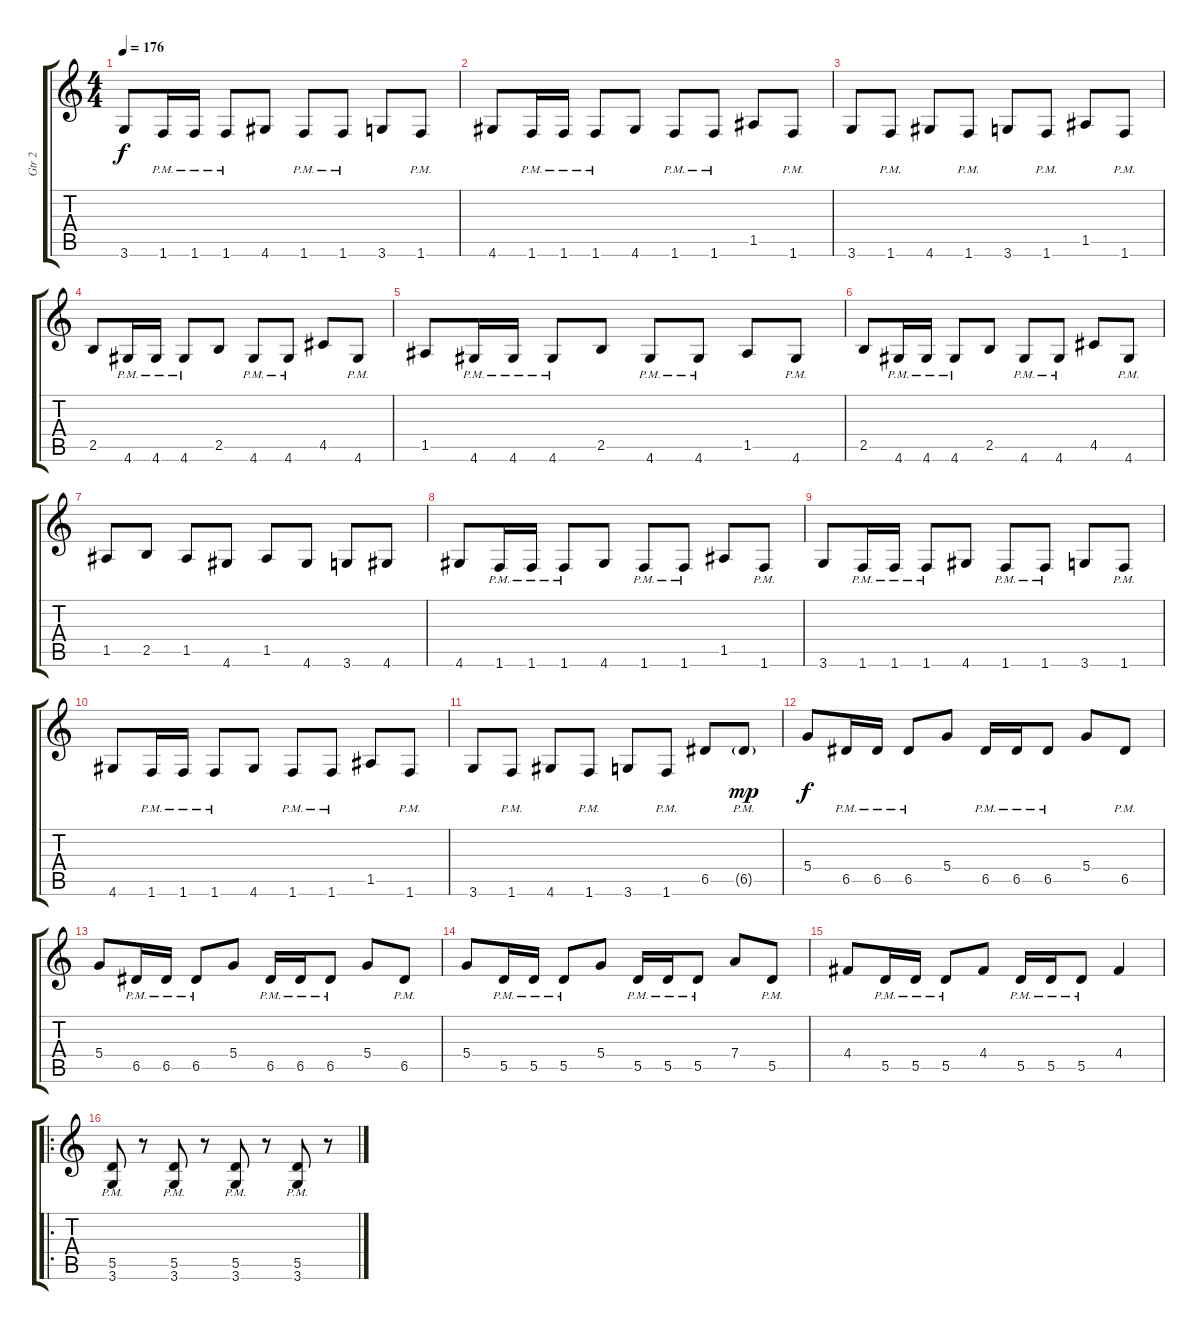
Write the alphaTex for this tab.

\track ("Gtr 2" "Gtr 2") {instrument distortionguitar}
\staff {score tabs}
\tuning (E4 B3 G3 D3 A2 E2) {hide}
\ts (4 4)
\tempo 176
\clef g2
\ks c
3.6.8{dy f} 1.6{pm}.16 1.6{pm}.16 1.6{pm}.8 4.6.8 1.6{pm}.8 1.6{pm}.8 3.6.8 1.6{pm}.8 |
4.6.8 1.6{pm}.16 1.6{pm}.16 1.6{pm}.8 4.6.8 1.6{pm}.8 1.6{pm}.8 1.5.8 1.6{pm}.8 |
3.6.8 1.6{pm}.8 4.6.8 1.6{pm}.8 3.6.8 1.6{pm}.8 1.5.8 1.6{pm}.8 |
2.5.8 4.6{pm}.16 4.6{pm}.16 4.6{pm}.8 2.5.8 4.6{pm}.8 4.6{pm}.8 4.5.8 4.6{pm}.8 |
1.5.8 4.6{pm}.16 4.6{pm}.16 4.6{pm}.8 2.5.8 4.6{pm}.8 4.6{pm}.8 1.5.8 4.6{pm}.8 |
2.5.8 4.6{pm}.16 4.6{pm}.16 4.6{pm}.8 2.5.8 4.6{pm}.8 4.6{pm}.8 4.5.8 4.6{pm}.8 |
1.5.8 2.5.8 1.5.8 4.6.8 1.5.8 4.6.8 3.6.8 4.6.8 |
4.6.8 1.6{pm}.16 1.6{pm}.16 1.6{pm}.8 4.6.8 1.6{pm}.8 1.6{pm}.8 1.5.8 1.6{pm}.8 |
3.6.8 1.6{pm}.16 1.6{pm}.16 1.6{pm}.8 4.6.8 1.6{pm}.8 1.6{pm}.8 3.6.8 1.6{pm}.8 |
4.6.8 1.6{pm}.16 1.6{pm}.16 1.6{pm}.8 4.6.8 1.6{pm}.8 1.6{pm}.8 1.5.8 1.6{pm}.8 |
3.6.8 1.6{pm}.8 4.6.8 1.6{pm}.8 3.6.8 1.6{pm}.8 6.5.8 6.5{g pm}.8{dy mp} |
5.4.8{dy f} 6.5{pm}.16 6.5{pm}.16 6.5{pm}.8 5.4.8 6.5{pm}.16 6.5{pm}.16 6.5{pm}.8 5.4.8 6.5{pm}.8 |
5.4.8 6.5{pm}.16 6.5{pm}.16 6.5{pm}.8 5.4.8 6.5{pm}.16 6.5{pm}.16 6.5{pm}.8 5.4.8 6.5{pm}.8 |
5.4.8 5.5{pm}.16 5.5{pm}.16 5.5{pm}.8 5.4.8 5.5{pm}.16 5.5{pm}.16 5.5{pm}.8 7.4.8 5.5{pm}.8 |
4.4.8 5.5{pm}.16 5.5{pm}.16 5.5{pm}.8 4.4.8 5.5{pm}.16 5.5{pm}.16 5.5{pm}.8 4.4.4 |
\ro
(5.5{pm} 3.6{pm}).8 r.8 (5.5{pm} 3.6{pm}).8 r.8 (5.5{pm} 3.6{pm}).8 r.8 (5.5{pm} 3.6{pm}).8 r.8
